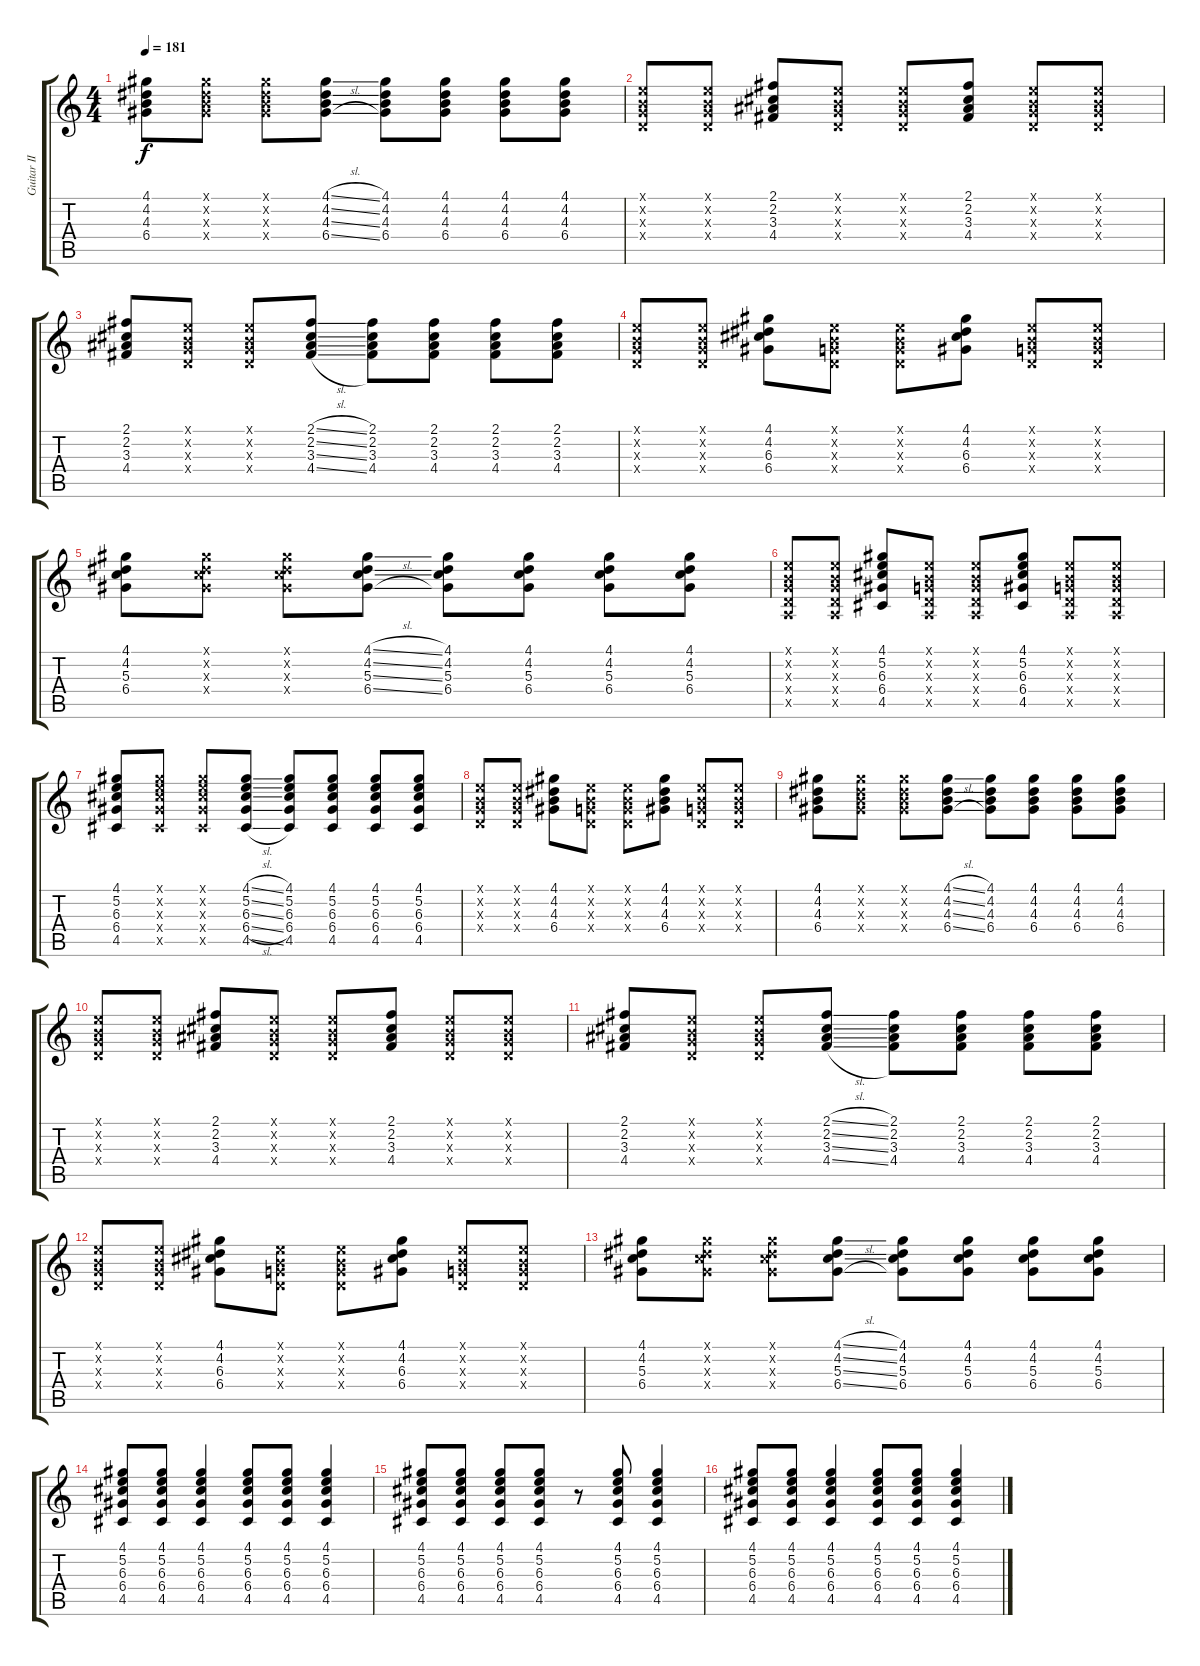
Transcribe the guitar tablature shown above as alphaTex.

\track ("Guitar II" "Guitar II") {instrument distortionguitar}
\staff {score tabs}
\tuning (E4 B3 G3 D3 A2 E2) {hide}
\ts (4 4)
\tempo 181
\clef g2
\ks c
(4.1 4.2 4.3 6.4).8{dy f} (4.1{x} 4.2{x} 4.3{x} 6.4{x}).8 (4.1{x} 4.2{x} 4.3{x} 6.4{x}).8 (4.1{sl} 4.2{sl} 4.3{sl} 6.4{sl}).8 (4.1 4.2 4.3 6.4).8 (4.1 4.2 4.3 6.4).8 (4.1 4.2 4.3 6.4).8 (4.1 4.2 4.3 6.4).8 |
(0.1{x} 0.2{x} 0.3{x} 0.4{x}).8 (0.1{x} 0.2{x} 0.3{x} 0.4{x}).8 (2.1 2.2 3.3 4.4).8 (0.1{x} 0.2{x} 0.3{x} 0.4{x}).8 (0.1{x} 0.2{x} 0.3{x} 0.4{x}).8 (2.1 2.2 3.3 4.4).8 (0.1{x} 0.2{x} 0.3{x} 0.4{x}).8 (0.1{x} 0.2{x} 0.3{x} 0.4{x}).8 |
(2.1 2.2 3.3 4.4).8 (0.1{x} 0.2{x} 0.3{x} 0.4{x}).8 (0.1{x} 0.2{x} 0.3{x} 0.4{x}).8 (2.1{sl} 2.2{sl} 3.3{sl} 4.4{sl}).8 (2.1 2.2 3.3 4.4).8 (2.1 2.2 3.3 4.4).8 (2.1 2.2 3.3 4.4).8 (2.1 2.2 3.3 4.4).8 |
(0.1{x} 0.2{x} 0.3{x} 0.4{x}).8 (0.1{x} 0.2{x} 0.3{x} 0.4{x}).8 (4.1 4.2 6.3 6.4).8 (0.1{x} 0.2{x} 0.3{x} 0.4{x}).8 (0.1{x} 0.2{x} 0.3{x} 0.4{x}).8 (4.1 4.2 6.3 6.4).8 (0.1{x} 0.2{x} 0.3{x} 0.4{x}).8 (0.1{x} 0.2{x} 0.3{x} 0.4{x}).8 |
(4.1 4.2 5.3 6.4).8 (4.1{x} 4.2{x} 5.3{x} 6.4{x}).8 (4.1{x} 4.2{x} 5.3{x} 6.4{x}).8 (4.1{sl} 4.2{sl} 5.3{sl} 6.4{sl}).8 (4.1 4.2 5.3 6.4).8 (4.1 4.2 5.3 6.4).8 (4.1 4.2 5.3 6.4).8 (4.1 4.2 5.3 6.4).8 |
(0.1{x} 0.2{x} 0.3{x} 0.4{x} 0.5{x}).8 (0.1{x} 0.2{x} 0.3{x} 0.4{x} 0.5{x}).8 (4.1 5.2 6.3 6.4 4.5).8 (0.1{x} 0.2{x} 0.3{x} 0.4{x} 0.5{x}).8 (0.1{x} 0.2{x} 0.3{x} 0.4{x} 0.5{x}).8 (4.1 5.2 6.3 6.4 4.5).8 (0.1{x} 0.2{x} 0.3{x} 0.4{x} 0.5{x}).8 (0.1{x} 0.2{x} 0.3{x} 0.4{x} 0.5{x}).8 |
(4.1 5.2 6.3 6.4 4.5).8 (4.1{x} 5.2{x} 6.3{x} 6.4{x} 4.5{x}).8 (4.1{x} 5.2{x} 6.3{x} 6.4{x} 4.5{x}).8 (4.1{sl} 5.2{sl} 6.3{sl} 6.4{sl} 4.5{sl}).8 (4.1 5.2 6.3 6.4 4.5).8 (4.1 5.2 6.3 6.4 4.5).8 (4.1 5.2 6.3 6.4 4.5).8 (4.1 5.2 6.3 6.4 4.5).8 |
(0.1{x} 0.2{x} 0.3{x} 0.4{x}).8 (0.1{x} 0.2{x} 0.3{x} 0.4{x}).8 (4.1 4.2 4.3 6.4).8 (0.1{x} 0.2{x} 0.3{x} 0.4{x}).8 (0.1{x} 0.2{x} 0.3{x} 0.4{x}).8 (4.1 4.2 4.3 6.4).8 (0.1{x} 0.2{x} 0.3{x} 0.4{x}).8 (0.1{x} 0.2{x} 0.3{x} 0.4{x}).8 |
(4.1 4.2 4.3 6.4).8 (4.1{x} 4.2{x} 4.3{x} 6.4{x}).8 (4.1{x} 4.2{x} 4.3{x} 6.4{x}).8 (4.1{sl} 4.2{sl} 4.3{sl} 6.4{sl}).8 (4.1 4.2 4.3 6.4).8 (4.1 4.2 4.3 6.4).8 (4.1 4.2 4.3 6.4).8 (4.1 4.2 4.3 6.4).8 |
(0.1{x} 0.2{x} 0.3{x} 0.4{x}).8 (0.1{x} 0.2{x} 0.3{x} 0.4{x}).8 (2.1 2.2 3.3 4.4).8 (0.1{x} 0.2{x} 0.3{x} 0.4{x}).8 (0.1{x} 0.2{x} 0.3{x} 0.4{x}).8 (2.1 2.2 3.3 4.4).8 (0.1{x} 0.2{x} 0.3{x} 0.4{x}).8 (0.1{x} 0.2{x} 0.3{x} 0.4{x}).8 |
(2.1 2.2 3.3 4.4).8 (0.1{x} 0.2{x} 0.3{x} 0.4{x}).8 (0.1{x} 0.2{x} 0.3{x} 0.4{x}).8 (2.1{sl} 2.2{sl} 3.3{sl} 4.4{sl}).8 (2.1 2.2 3.3 4.4).8 (2.1 2.2 3.3 4.4).8 (2.1 2.2 3.3 4.4).8 (2.1 2.2 3.3 4.4).8 |
(0.1{x} 0.2{x} 0.3{x} 0.4{x}).8 (0.1{x} 0.2{x} 0.3{x} 0.4{x}).8 (4.1 4.2 6.3 6.4).8 (0.1{x} 0.2{x} 0.3{x} 0.4{x}).8 (0.1{x} 0.2{x} 0.3{x} 0.4{x}).8 (4.1 4.2 6.3 6.4).8 (0.1{x} 0.2{x} 0.3{x} 0.4{x}).8 (0.1{x} 0.2{x} 0.3{x} 0.4{x}).8 |
(4.1 4.2 5.3 6.4).8 (4.1{x} 4.2{x} 5.3{x} 6.4{x}).8 (4.1{x} 4.2{x} 5.3{x} 6.4{x}).8 (4.1{sl} 4.2{sl} 5.3{sl} 6.4{sl}).8 (4.1 4.2 5.3 6.4).8 (4.1 4.2 5.3 6.4).8 (4.1 4.2 5.3 6.4).8 (4.1 4.2 5.3 6.4).8 |
(4.1 5.2 6.3 6.4 4.5).8 (4.1 5.2 6.3 6.4 4.5).8 (4.1 5.2 6.3 6.4 4.5).4 (4.1 5.2 6.3 6.4 4.5).8 (4.1 5.2 6.3 6.4 4.5).8 (4.1 5.2 6.3 6.4 4.5).4 |
(4.1 5.2 6.3 6.4 4.5).8 (4.1 5.2 6.3 6.4 4.5).8 (4.1 5.2 6.3 6.4 4.5).8 (4.1 5.2 6.3 6.4 4.5).8 r.8 (4.1 5.2 6.3 6.4 4.5).8 (4.1 5.2 6.3 6.4 4.5).4 |
(4.1 5.2 6.3 6.4 4.5).8 (4.1 5.2 6.3 6.4 4.5).8 (4.1 5.2 6.3 6.4 4.5).4 (4.1 5.2 6.3 6.4 4.5).8 (4.1 5.2 6.3 6.4 4.5).8 (4.1 5.2 6.3 6.4 4.5).4
